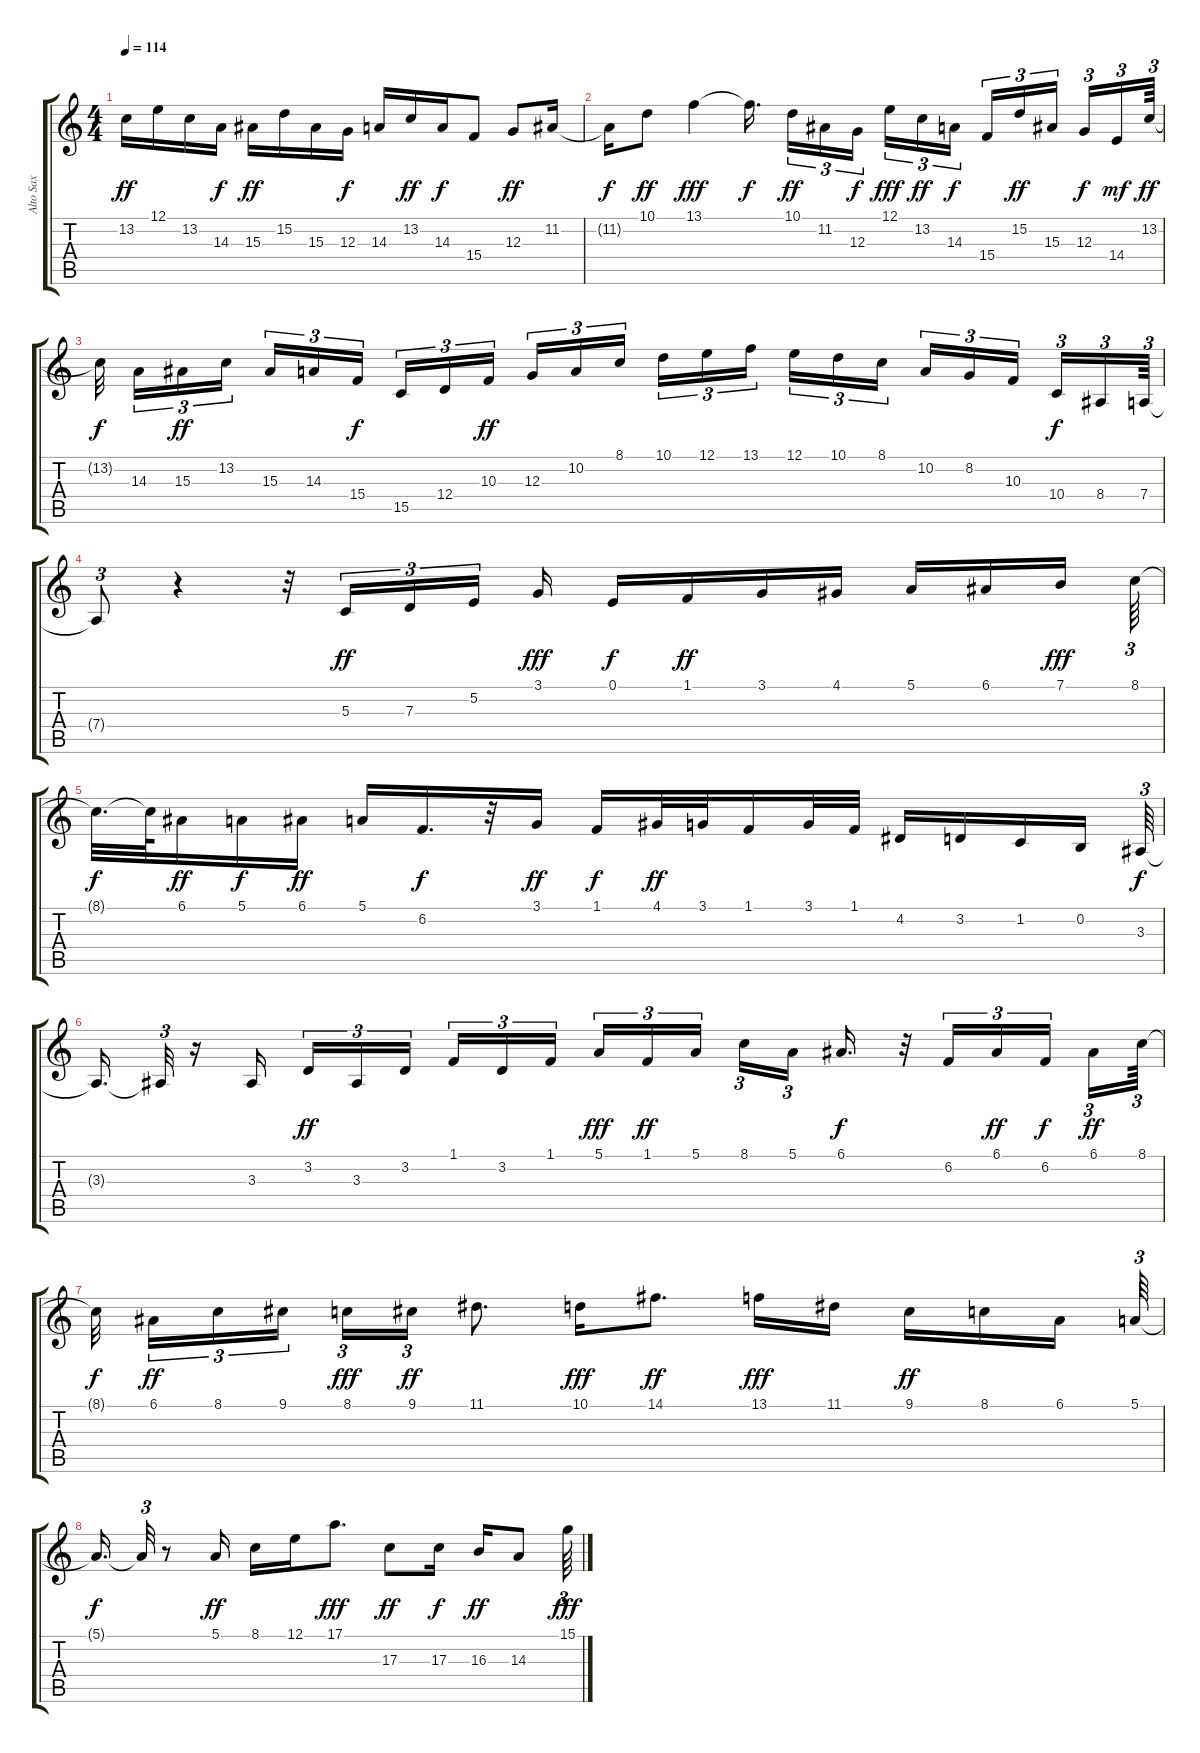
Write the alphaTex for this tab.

\track ("Alto Sax" "Alto Sax") {instrument altosax}
\staff {score tabs}
\tuning (E4 B3 G3 D3 A2 E2) {hide}
\ts (4 4)
\tempo 114
\clef g2
\ks c
13.2.16{dy ff} 12.1.16 13.2.16 14.3.16{dy f} 15.3.16{dy ff} 15.2.16 15.3.16 12.3.16{dy f} 14.3.16 13.2.16{dy ff} 14.3.16{dy f} 15.4.8 12.3.8{dy ff} 11.2.16 |
11.2{t}.16{dy f} 10.1.8{dy ff} 13.1.4{dy fff} 13.1{t}.16{d dy f} 10.1.16{tu (3 2) dy ff} 11.2.16{tu (3 2)} 12.3.16{tu (3 2) dy f beam splitsecondary} 12.1.16{tu (3 2) dy fff} 13.2.16{tu (3 2) dy ff} 14.3.16{tu (3 2) dy f} 15.4.16{tu (3 2)} 15.2.16{tu (3 2) dy ff} 15.3.16{tu (3 2) beam splitsecondary} 12.3.16{tu (3 2) dy f} 14.4.16{tu (3 2) dy mf} 13.2.64{tu (3 2) dy ff} |
13.2{t}.32{dy f beam splitsecondary} 14.3.16{tu (3 2)} 15.3.16{tu (3 2) dy ff} 13.2.16{tu (3 2) beam splitsecondary} 15.3.16{tu (3 2)} 14.3.16{tu (3 2)} 15.4.16{tu (3 2) dy f} 15.5.16{tu (3 2)} 12.4.16{tu (3 2)} 10.3.16{tu (3 2) dy ff beam splitsecondary} 12.3.16{tu (3 2)} 10.2.16{tu (3 2)} 8.1.16{tu (3 2)} 10.1.16{tu (3 2)} 12.1.16{tu (3 2)} 13.1.16{tu (3 2) beam splitsecondary} 12.1.16{tu (3 2)} 10.1.16{tu (3 2)} 8.1.16{tu (3 2)} 10.2.16{tu (3 2)} 8.2.16{tu (3 2)} 10.3.16{tu (3 2) beam splitsecondary} 10.4.16{tu (3 2) dy f} 8.4.16{tu (3 2)} 7.4.64{tu (3 2)} |
7.4{t}.8{tu (3 2)} r.4 r.32 5.3.16{tu (3 2) dy ff} 7.3.16{tu (3 2)} 5.2.16{tu (3 2) beam splitsecondary} 3.1.16{dy fff} 0.1.16{dy f} 1.1.16{dy ff} 3.1.16 4.1.16 5.1.16 6.1.16 7.1.16{dy fff beam splitsecondary} 8.1.64{tu (3 2)} |
8.1{t}.32{d dy f} 8.1{t}.64 6.1.16{dy ff} 5.1.16{dy f} 6.1.16{dy ff} 5.1.16 6.2.16{d dy f} r.32 3.1.16{dy ff} 1.1.16{dy f} 4.1.32{dy ff} 3.1.32 1.1.16 3.1.32 1.1.32 4.2.16 3.2.16 1.2.16 0.2.16 3.3.64{tu (3 2) dy f} |
3.3{t}.16{d} 3.3{t}.32{tu (3 2)} r.16 3.3.16 3.2.16{tu (3 2) dy ff} 3.3.16{tu (3 2)} 3.2.16{tu (3 2) beam splitsecondary} 1.1.16{tu (3 2)} 3.2.16{tu (3 2)} 1.1.16{tu (3 2) beam splitsecondary} 5.1.16{tu (3 2) dy fff} 1.1.16{tu (3 2) dy ff} 5.1.16{tu (3 2) beam splitsecondary} 8.1.16{tu (3 2)} 5.1.16{tu (3 2) beam splitsecondary} 6.1.16{d dy f} r.32 6.2.16{tu (3 2)} 6.1.16{tu (3 2) dy ff} 6.2.16{tu (3 2) dy f beam splitsecondary} 6.1.16{tu (3 2) dy ff} 8.1.64{tu (3 2)} |
8.1{t}.32{dy f beam splitsecondary} 6.1.16{tu (3 2) dy ff} 8.1.16{tu (3 2)} 9.1.16{tu (3 2) beam splitsecondary} 8.1.16{tu (3 2) dy fff} 9.1.16{tu (3 2) dy ff} 11.1.8{d} 10.1.16{dy fff} 14.1.8{d dy ff} 13.1.16{dy fff} 11.1.16 9.1.16{dy ff} 8.1.16 6.1.16{beam splitsecondary} 5.1.64{tu (3 2)} |
5.1{t}.16{d dy f} 5.1{t}.32{tu (3 2)} r.8 5.1.16{dy ff} 8.1.16 12.1.16 17.1.8{d dy fff} 17.3.8{dy ff} 17.3.16{dy f} 16.3.16{dy ff} 14.3.8 15.1.64{tu (3 2) dy fff}
